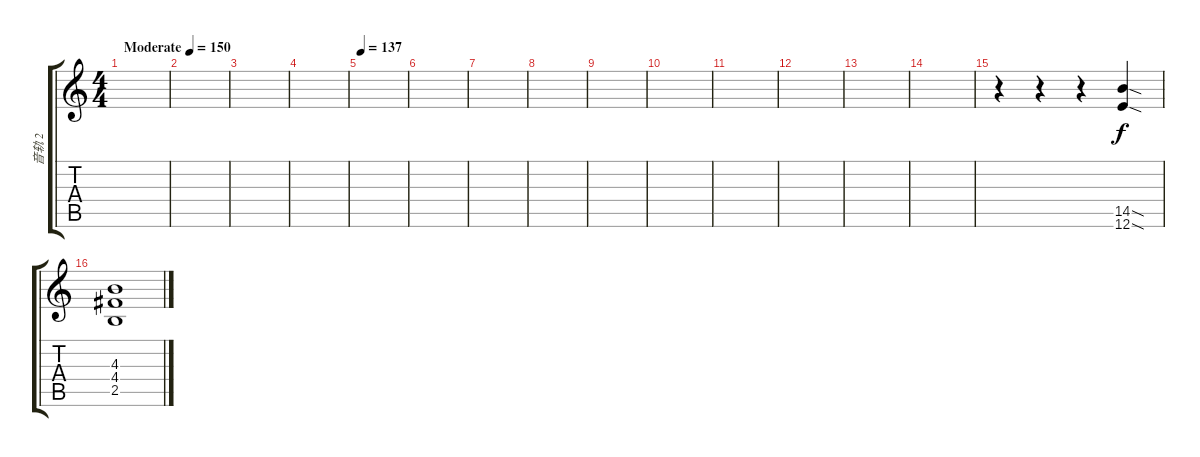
\track ("音轨 2" "音轨 2") {instrument overdrivenguitar}
\staff {score tabs}
\tuning (E4 B3 G3 D3 A2 E2) {hide}
\ts (4 4)
\tempo (150 "Moderate")
\clef g2
\ks c
|
|
|
|
\tempo 137
|
|
|
|
|
|
|
|
|
|
r.4 r.4 r.4 (14.5{sod} 12.6{sod}).4 |
(4.3 4.4 2.5).1
